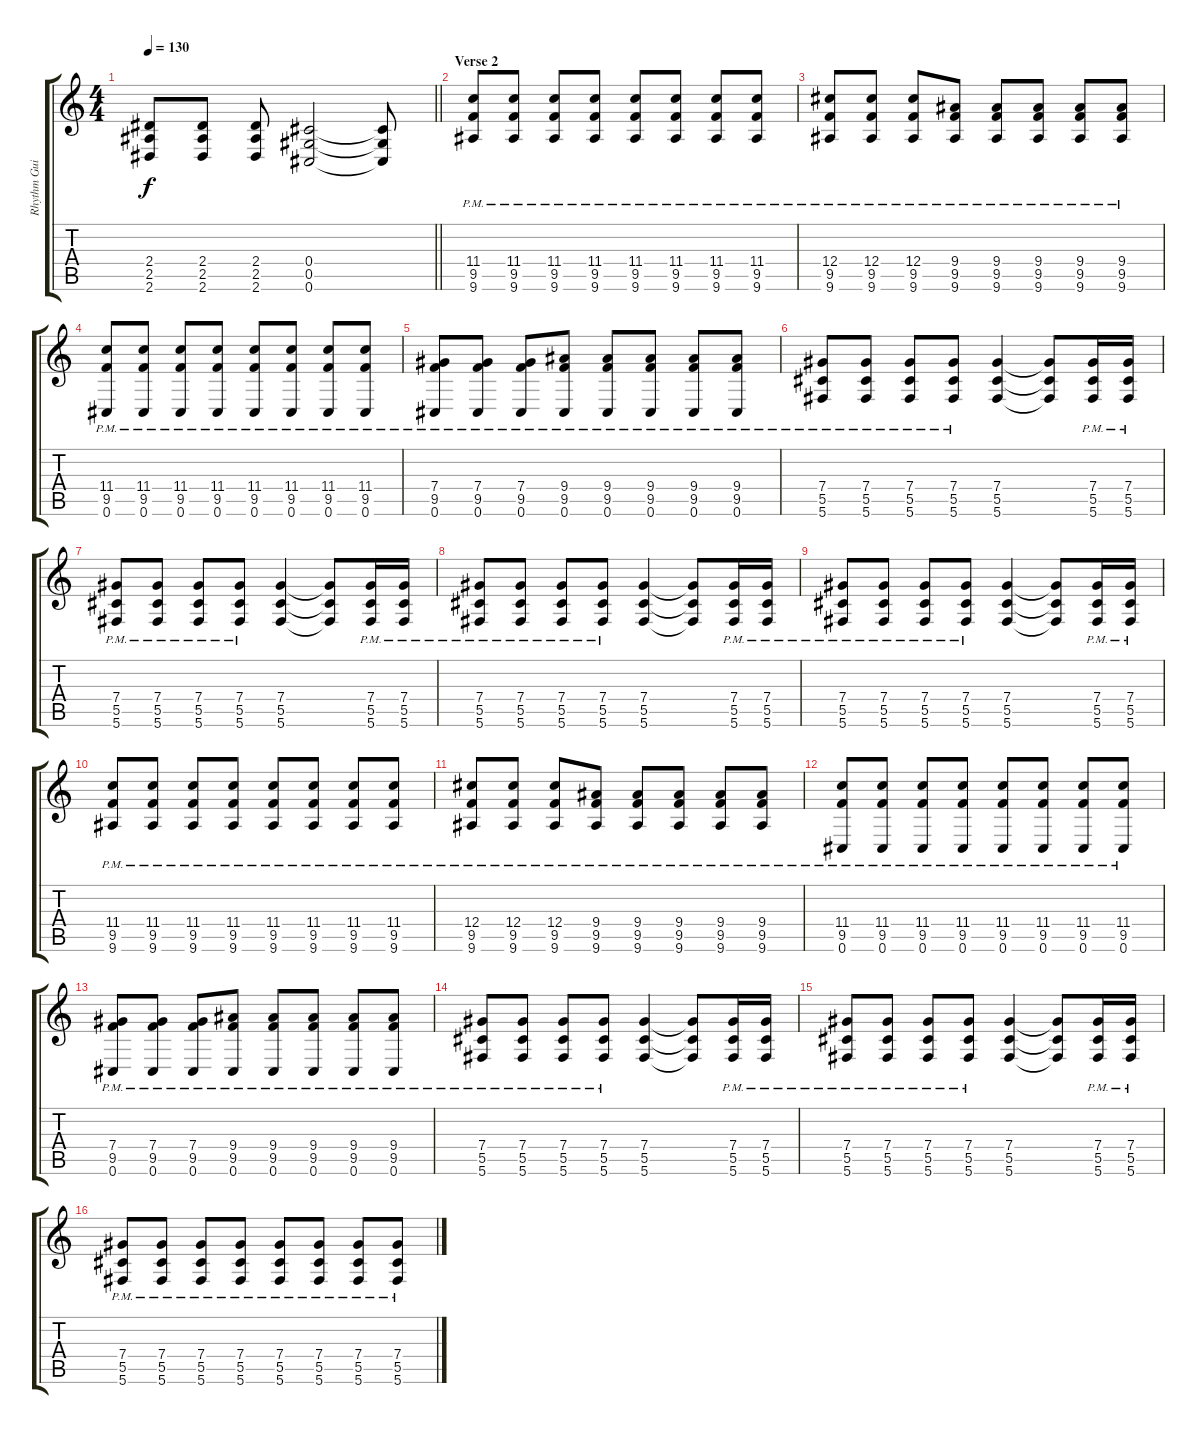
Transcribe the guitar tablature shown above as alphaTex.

\track ("Rhythm Guitar" "Rhythm Gui") {instrument distortionguitar}
\staff {score tabs}
\tuning (Eb4 Bb3 Gb3 Db3 Ab2 Db2) {hide}
\ts (4 4)
\tempo 130
\clef g2
\barLineRight lightlight
\ks c
(2.4 2.5 2.6).8{dy f} (2.4 2.5 2.6).8 (2.4 2.5 2.6).8 (0.4 0.5 0.6).2 (0.4{t} 0.5{t} 0.6{t}).8 |
\section ("" "Verse 2")
(11.4{pm} 9.5{pm} 9.6{pm}).8{instrument electricguitarclean} (11.4{pm} 9.5{pm} 9.6{pm}).8 (11.4{pm} 9.5{pm} 9.6{pm}).8 (11.4{pm} 9.5{pm} 9.6{pm}).8 (11.4{pm} 9.5{pm} 9.6{pm}).8 (11.4{pm} 9.5{pm} 9.6{pm}).8 (11.4{pm} 9.5{pm} 9.6{pm}).8 (11.4{pm} 9.5{pm} 9.6{pm}).8 |
(12.4{pm} 9.5{pm} 9.6{pm}).8 (12.4{pm} 9.5{pm} 9.6{pm}).8 (12.4{pm} 9.5{pm} 9.6{pm}).8 (9.4{pm} 9.5{pm} 9.6{pm}).8 (9.4{pm} 9.5{pm} 9.6{pm}).8 (9.4{pm} 9.5{pm} 9.6{pm}).8 (9.4{pm} 9.5{pm} 9.6{pm}).8 (9.4{pm} 9.5{pm} 9.6{pm}).8 |
(11.4{pm} 9.5{pm} 0.6{pm}).8 (11.4{pm} 9.5{pm} 0.6{pm}).8 (11.4{pm} 9.5{pm} 0.6{pm}).8 (11.4{pm} 9.5{pm} 0.6{pm}).8 (11.4{pm} 9.5{pm} 0.6{pm}).8 (11.4{pm} 9.5{pm} 0.6{pm}).8 (11.4{pm} 9.5{pm} 0.6{pm}).8 (11.4{pm} 9.5{pm} 0.6{pm}).8 |
(7.4{pm} 9.5{pm} 0.6{pm}).8 (7.4{pm} 9.5{pm} 0.6{pm}).8 (7.4{pm} 9.5{pm} 0.6{pm}).8 (9.4{pm} 9.5{pm} 0.6{pm}).8 (9.4{pm} 9.5{pm} 0.6{pm}).8 (9.4{pm} 9.5{pm} 0.6{pm}).8 (9.4{pm} 9.5{pm} 0.6{pm}).8 (9.4{pm} 9.5{pm} 0.6{pm}).8 |
(7.4{pm} 5.5{pm} 5.6{pm}).8 (7.4{pm} 5.5{pm} 5.6{pm}).8 (7.4{pm} 5.5{pm} 5.6{pm}).8 (7.4{pm} 5.5{pm} 5.6{pm}).8 (7.4 5.5 5.6).4 (7.4{t} 5.5{t} 5.6{t}).8 (7.4{pm} 5.5{pm} 5.6{pm}).16 (7.4{pm} 5.5{pm} 5.6{pm}).16 |
(7.4{pm} 5.5{pm} 5.6{pm}).8 (7.4{pm} 5.5{pm} 5.6{pm}).8 (7.4{pm} 5.5{pm} 5.6{pm}).8 (7.4{pm} 5.5{pm} 5.6{pm}).8 (7.4 5.5 5.6).4 (7.4{t} 5.5{t} 5.6{t}).8 (7.4{pm} 5.5{pm} 5.6{pm}).16 (7.4{pm} 5.5{pm} 5.6{pm}).16 |
(7.4{pm} 5.5{pm} 5.6{pm}).8 (7.4{pm} 5.5{pm} 5.6{pm}).8 (7.4{pm} 5.5{pm} 5.6{pm}).8 (7.4{pm} 5.5{pm} 5.6{pm}).8 (7.4 5.5 5.6).4 (7.4{t} 5.5{t} 5.6{t}).8 (7.4{pm} 5.5{pm} 5.6{pm}).16 (7.4{pm} 5.5{pm} 5.6{pm}).16 |
(7.4{pm} 5.5{pm} 5.6{pm}).8 (7.4{pm} 5.5{pm} 5.6{pm}).8 (7.4{pm} 5.5{pm} 5.6{pm}).8 (7.4{pm} 5.5{pm} 5.6{pm}).8 (7.4 5.5 5.6).4 (7.4{t} 5.5{t} 5.6{t}).8 (7.4{pm} 5.5{pm} 5.6{pm}).16 (7.4{pm} 5.5{pm} 5.6{pm}).16 |
(11.4{pm} 9.5{pm} 9.6{pm}).8 (11.4{pm} 9.5{pm} 9.6{pm}).8 (11.4{pm} 9.5{pm} 9.6{pm}).8 (11.4{pm} 9.5{pm} 9.6{pm}).8 (11.4{pm} 9.5{pm} 9.6{pm}).8 (11.4{pm} 9.5{pm} 9.6{pm}).8 (11.4{pm} 9.5{pm} 9.6{pm}).8 (11.4{pm} 9.5{pm} 9.6{pm}).8 |
(12.4{pm} 9.5{pm} 9.6{pm}).8 (12.4{pm} 9.5{pm} 9.6{pm}).8 (12.4{pm} 9.5{pm} 9.6{pm}).8 (9.4{pm} 9.5{pm} 9.6{pm}).8 (9.4{pm} 9.5{pm} 9.6{pm}).8 (9.4{pm} 9.5{pm} 9.6{pm}).8 (9.4{pm} 9.5{pm} 9.6{pm}).8 (9.4{pm} 9.5{pm} 9.6{pm}).8 |
(11.4{pm} 9.5{pm} 0.6{pm}).8 (11.4{pm} 9.5{pm} 0.6{pm}).8 (11.4{pm} 9.5{pm} 0.6{pm}).8 (11.4{pm} 9.5{pm} 0.6{pm}).8 (11.4{pm} 9.5{pm} 0.6{pm}).8 (11.4{pm} 9.5{pm} 0.6{pm}).8 (11.4{pm} 9.5{pm} 0.6{pm}).8 (11.4{pm} 9.5{pm} 0.6{pm}).8 |
(7.4{pm} 9.5{pm} 0.6{pm}).8 (7.4{pm} 9.5{pm} 0.6{pm}).8 (7.4{pm} 9.5{pm} 0.6{pm}).8 (9.4{pm} 9.5{pm} 0.6{pm}).8 (9.4{pm} 9.5{pm} 0.6{pm}).8 (9.4{pm} 9.5{pm} 0.6{pm}).8 (9.4{pm} 9.5{pm} 0.6{pm}).8 (9.4{pm} 9.5{pm} 0.6{pm}).8 |
(7.4{pm} 5.5{pm} 5.6{pm}).8 (7.4{pm} 5.5{pm} 5.6{pm}).8 (7.4{pm} 5.5{pm} 5.6{pm}).8 (7.4{pm} 5.5{pm} 5.6{pm}).8 (7.4 5.5 5.6).4 (7.4{t} 5.5{t} 5.6{t}).8 (7.4{pm} 5.5{pm} 5.6{pm}).16 (7.4{pm} 5.5{pm} 5.6{pm}).16 |
(7.4{pm} 5.5{pm} 5.6{pm}).8 (7.4{pm} 5.5{pm} 5.6{pm}).8 (7.4{pm} 5.5{pm} 5.6{pm}).8 (7.4{pm} 5.5{pm} 5.6{pm}).8 (7.4 5.5 5.6).4 (7.4{t} 5.5{t} 5.6{t}).8 (7.4{pm} 5.5{pm} 5.6{pm}).16 (7.4{pm} 5.5{pm} 5.6{pm}).16 |
(7.4{pm} 5.5{pm} 5.6{pm}).8{instrument electricguitarclean} (7.4{pm} 5.5{pm} 5.6{pm}).8 (7.4{pm} 5.5{pm} 5.6{pm}).8 (7.4{pm} 5.5{pm} 5.6{pm}).8 (7.4{pm} 5.5{pm} 5.6{pm}).8 (7.4{pm} 5.5{pm} 5.6{pm}).8 (7.4{pm} 5.5{pm} 5.6{pm}).8 (7.4{pm} 5.5{pm} 5.6{pm}).8
